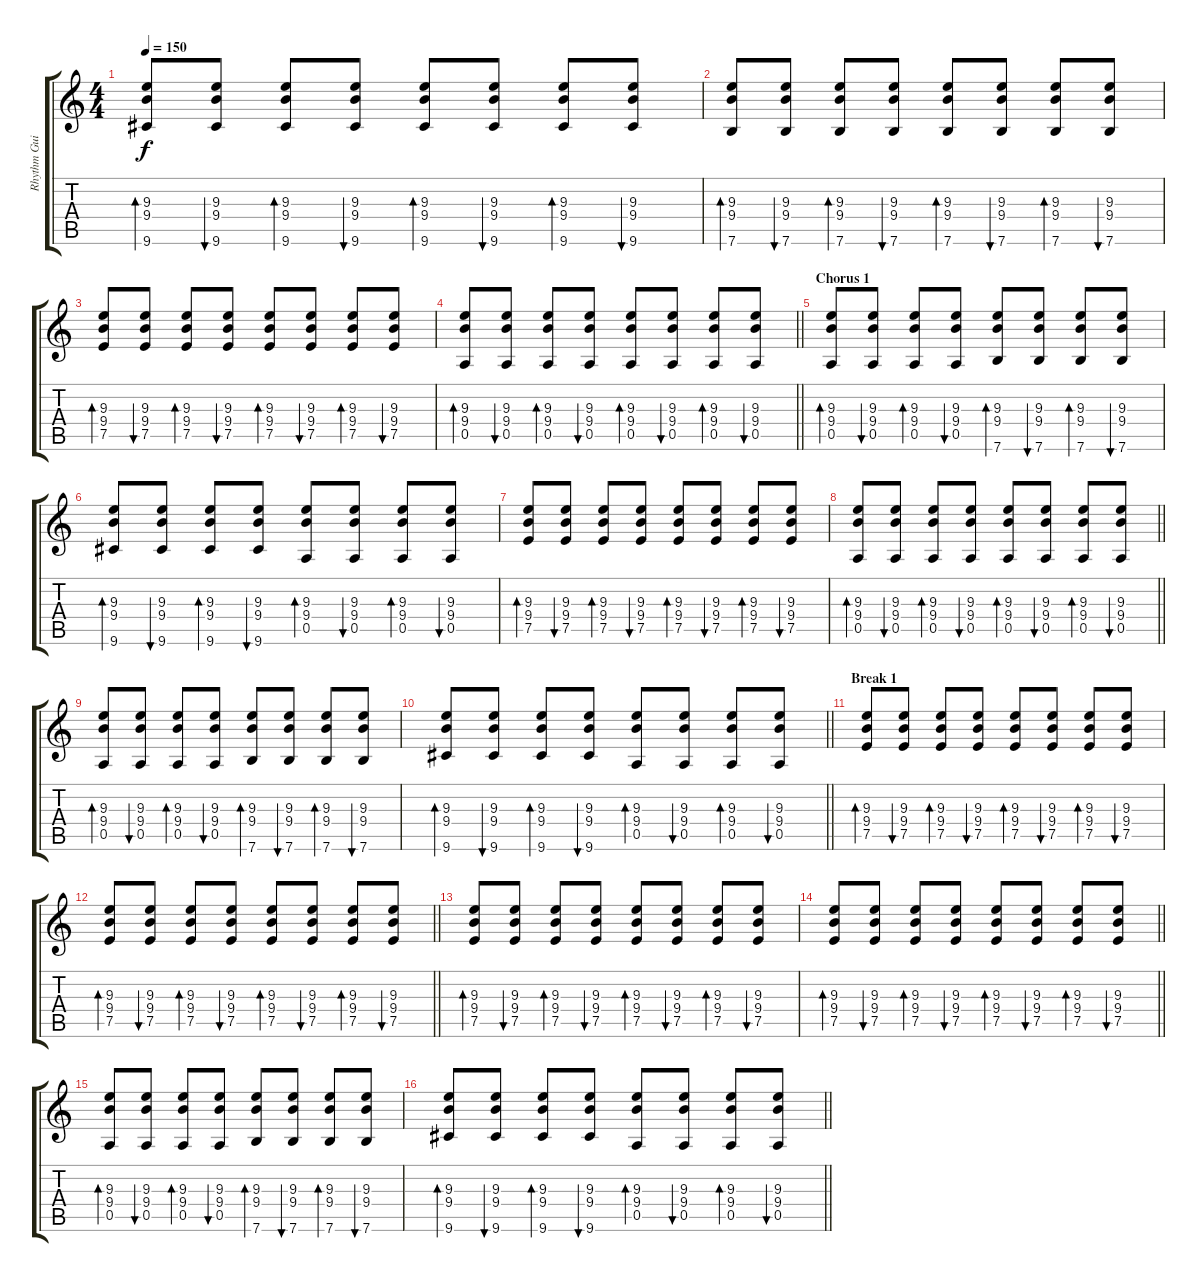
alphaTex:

\track ("Rhythm Guitar" "Rhythm Gui") {instrument acousticguitarsteel}
\staff {score tabs}
\tuning (E4 B3 G3 D3 A2 E2) {hide}
\ts (4 4)
\tempo 150
\clef g2
\ks c
(9.3 9.4 9.6).8{bd 120 dy f} (9.3 9.4 9.6).8{bu 120} (9.3 9.4 9.6).8{bd 120} (9.3 9.4 9.6).8{bu 120} (9.3 9.4 9.6).8{bd 120} (9.3 9.4 9.6).8{bu 120} (9.3 9.4 9.6).8{bd 120} (9.3 9.4 9.6).8{bu 120} |
(9.3 9.4 7.6).8{bd 120} (9.3 9.4 7.6).8{bu 120} (9.3 9.4 7.6).8{bd 120} (9.3 9.4 7.6).8{bu 120} (9.3 9.4 7.6).8{bd 120} (9.3 9.4 7.6).8{bu 120} (9.3 9.4 7.6).8{bd 120} (9.3 9.4 7.6).8{bu 120} |
(9.3 9.4 7.5).8{bd 120} (9.3 9.4 7.5).8{bu 120} (9.3 9.4 7.5).8{bd 120} (9.3 9.4 7.5).8{bu 120} (9.3 9.4 7.5).8{bd 120} (9.3 9.4 7.5).8{bu 120} (9.3 9.4 7.5).8{bd 120} (9.3 9.4 7.5).8{bu 120} |
\barLineRight lightlight
(9.3 9.4 0.5).8{bd 120} (9.3 9.4 0.5).8{bu 120} (9.3 9.4 0.5).8{bd 120} (9.3 9.4 0.5).8{bu 120} (9.3 9.4 0.5).8{bd 120} (9.3 9.4 0.5).8{bu 120} (9.3 9.4 0.5).8{bd 120} (9.3 9.4 0.5).8{bu 120} |
\section ("" "Chorus 1")
(9.3 9.4 0.5).8{bd 120} (9.3 9.4 0.5).8{bu 120} (9.3 9.4 0.5).8{bd 120} (9.3 9.4 0.5).8{bu 120} (9.3 9.4 7.6).8{bd 120} (9.3 9.4 7.6).8{bu 120} (9.3 9.4 7.6).8{bd 120} (9.3 9.4 7.6).8{bu 120} |
(9.3 9.4 9.6).8{bd 120} (9.3 9.4 9.6).8{bu 120} (9.3 9.4 9.6).8{bd 120} (9.3 9.4 9.6).8{bu 120} (9.3 9.4 0.5).8{bd 120} (9.3 9.4 0.5).8{bu 120} (9.3 9.4 0.5).8{bd 120} (9.3 9.4 0.5).8{bu 120} |
(9.3 9.4 7.5).8{bd 120} (9.3 9.4 7.5).8{bu 120} (9.3 9.4 7.5).8{bd 120} (9.3 9.4 7.5).8{bu 120} (9.3 9.4 7.5).8{bd 120} (9.3 9.4 7.5).8{bu 120} (9.3 9.4 7.5).8{bd 120} (9.3 9.4 7.5).8{bu 120} |
\barLineRight lightlight
(9.3 9.4 0.5).8{bd 120} (9.3 9.4 0.5).8{bu 120} (9.3 9.4 0.5).8{bd 120} (9.3 9.4 0.5).8{bu 120} (9.3 9.4 0.5).8{bd 120} (9.3 9.4 0.5).8{bu 120} (9.3 9.4 0.5).8{bd 120} (9.3 9.4 0.5).8{bu 120} |
(9.3 9.4 0.5).8{bd 120} (9.3 9.4 0.5).8{bu 120} (9.3 9.4 0.5).8{bd 120} (9.3 9.4 0.5).8{bu 120} (9.3 9.4 7.6).8{bd 120} (9.3 9.4 7.6).8{bu 120} (9.3 9.4 7.6).8{bd 120} (9.3 9.4 7.6).8{bu 120} |
\barLineRight lightlight
(9.3 9.4 9.6).8{bd 120} (9.3 9.4 9.6).8{bu 120} (9.3 9.4 9.6).8{bd 120} (9.3 9.4 9.6).8{bu 120} (9.3 9.4 0.5).8{bd 120} (9.3 9.4 0.5).8{bu 120} (9.3 9.4 0.5).8{bd 120} (9.3 9.4 0.5).8{bu 120} |
\section ("" "Break 1")
(9.3 9.4 7.5).8{bd 120} (9.3 9.4 7.5).8{bu 120} (9.3 9.4 7.5).8{bd 120} (9.3 9.4 7.5).8{bu 120} (9.3 9.4 7.5).8{bd 120} (9.3 9.4 7.5).8{bu 120} (9.3 9.4 7.5).8{bd 120} (9.3 9.4 7.5).8{bu 120} |
\barLineRight lightlight
(9.3 9.4 7.5).8{bd 120} (9.3 9.4 7.5).8{bu 120} (9.3 9.4 7.5).8{bd 120} (9.3 9.4 7.5).8{bu 120} (9.3 9.4 7.5).8{bd 120} (9.3 9.4 7.5).8{bu 120} (9.3 9.4 7.5).8{bd 120} (9.3 9.4 7.5).8{bu 120} |
(9.3 9.4 7.5).8{bd 120} (9.3 9.4 7.5).8{bu 120} (9.3 9.4 7.5).8{bd 120} (9.3 9.4 7.5).8{bu 120} (9.3 9.4 7.5).8{bd 120} (9.3 9.4 7.5).8{bu 120} (9.3 9.4 7.5).8{bd 120} (9.3 9.4 7.5).8{bu 120} |
\barLineRight lightlight
(9.3 9.4 7.5).8{bd 120} (9.3 9.4 7.5).8{bu 120} (9.3 9.4 7.5).8{bd 120} (9.3 9.4 7.5).8{bu 120} (9.3 9.4 7.5).8{bd 120} (9.3 9.4 7.5).8{bu 120} (9.3 9.4 7.5).8{bd 120} (9.3 9.4 7.5).8{bu 120} |
(9.3 9.4 0.5).8{bd 120} (9.3 9.4 0.5).8{bu 120} (9.3 9.4 0.5).8{bd 120} (9.3 9.4 0.5).8{bu 120} (9.3 9.4 7.6).8{bd 120} (9.3 9.4 7.6).8{bu 120} (9.3 9.4 7.6).8{bd 120} (9.3 9.4 7.6).8{bu 120} |
\barLineRight lightlight
(9.3 9.4 9.6).8{bd 120} (9.3 9.4 9.6).8{bu 120} (9.3 9.4 9.6).8{bd 120} (9.3 9.4 9.6).8{bu 120} (9.3 9.4 0.5).8{bd 120} (9.3 9.4 0.5).8{bu 120} (9.3 9.4 0.5).8{bd 120} (9.3 9.4 0.5).8{bu 120}
